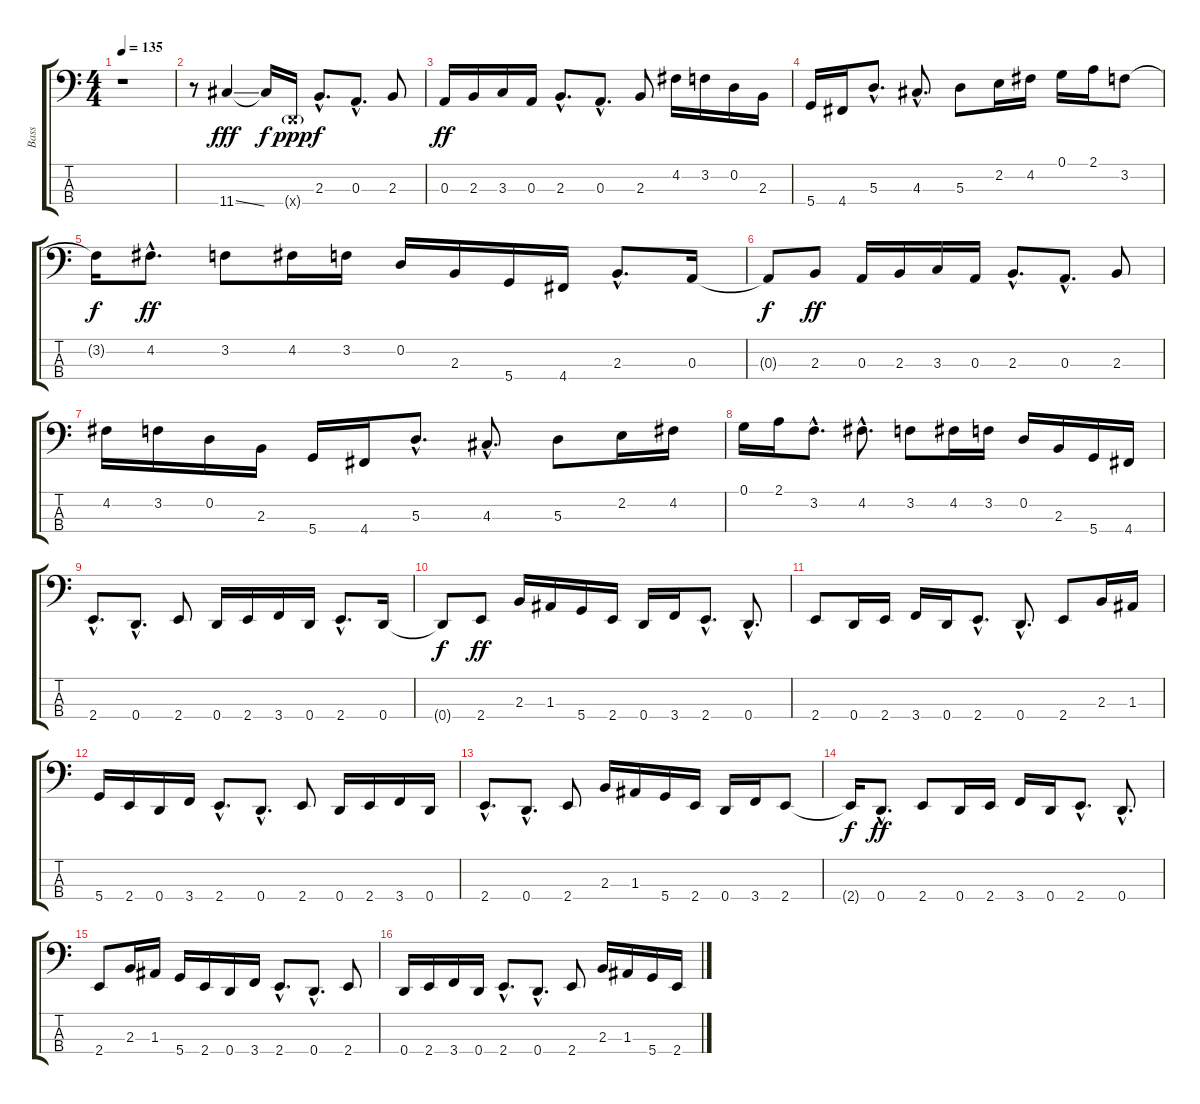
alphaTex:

\track ("Bass" "Bass") {instrument electricbasspick}
\staff {score tabs}
\tuning (G2 D2 A1 D1) {hide}
\ts (4 4)
\tempo 135
\clef f4
\ks c
r.1{dy f} |
r.8 11.4{ss}.4{dy fff} 11.4{t}.16{dy f} 0.4{g x}.16{dy ppp} 2.3{hac}.8{d dy f} 0.3{hac}.8{d} 2.3.8 |
0.3.16{dy ff} 2.3.16 3.3.16 0.3.16 2.3{hac}.8{d} 0.3{hac}.8{d} 2.3.8 4.2.16 3.2.16 0.2.16 2.3.16 |
5.4.16 4.4.16 5.3{hac}.8{d} 4.3{hac}.8{d} 5.3.8 2.2.16 4.2.16 0.1.16 2.1.16 3.2.8 |
3.2{t}.16{dy f} 4.2{hac}.8{d dy ff} 3.2.8 4.2.16 3.2.16 0.2.16 2.3.16 5.4.16 4.4.16 2.3{hac}.8{d} 0.3.16 |
0.3{t}.8{dy f} 2.3.8{dy ff} 0.3.16 2.3.16 3.3.16 0.3.16 2.3{hac}.8{d} 0.3{hac}.8{d} 2.3.8 |
4.2.16 3.2.16 0.2.16 2.3.16 5.4.16 4.4.16 5.3{hac}.8{d} 4.3{hac}.8{d} 5.3.8 2.2.16 4.2.16 |
0.1.16 2.1.16 3.2{hac}.8{d} 4.2{hac}.8{d} 3.2.8 4.2.16 3.2.16 0.2.16 2.3.16 5.4.16 4.4.16 |
2.4{hac}.8{d} 0.4{hac}.8{d} 2.4.8 0.4.16 2.4.16 3.4.16 0.4.16 2.4{hac}.8{d} 0.4.16 |
0.4{t}.8{dy f} 2.4.8{dy ff} 2.3.16 1.3.16 5.4.16 2.4.16 0.4.16 3.4.16 2.4{hac}.8{d} 0.4{hac}.8{d} |
2.4.8 0.4.16 2.4.16 3.4.16 0.4.16 2.4{hac}.8{d} 0.4{hac}.8{d} 2.4.8 2.3.16 1.3.16 |
5.4.16 2.4.16 0.4.16 3.4.16 2.4{hac}.8{d} 0.4{hac}.8{d} 2.4.8 0.4.16 2.4.16 3.4.16 0.4.16 |
2.4{hac}.8{d} 0.4{hac}.8{d} 2.4.8 2.3.16 1.3.16 5.4.16 2.4.16 0.4.16 3.4.16 2.4.8 |
2.4{t}.16{dy f} 0.4{hac}.8{d dy ff} 2.4.8 0.4.16 2.4.16 3.4.16 0.4.16 2.4{hac}.8{d} 0.4{hac}.8{d} |
2.4.8 2.3.16 1.3.16 5.4.16 2.4.16 0.4.16 3.4.16 2.4{hac}.8{d} 0.4{hac}.8{d} 2.4.8 |
0.4.16 2.4.16 3.4.16 0.4.16 2.4{hac}.8{d} 0.4{hac}.8{d} 2.4.8 2.3.16 1.3.16 5.4.16 2.4.16
